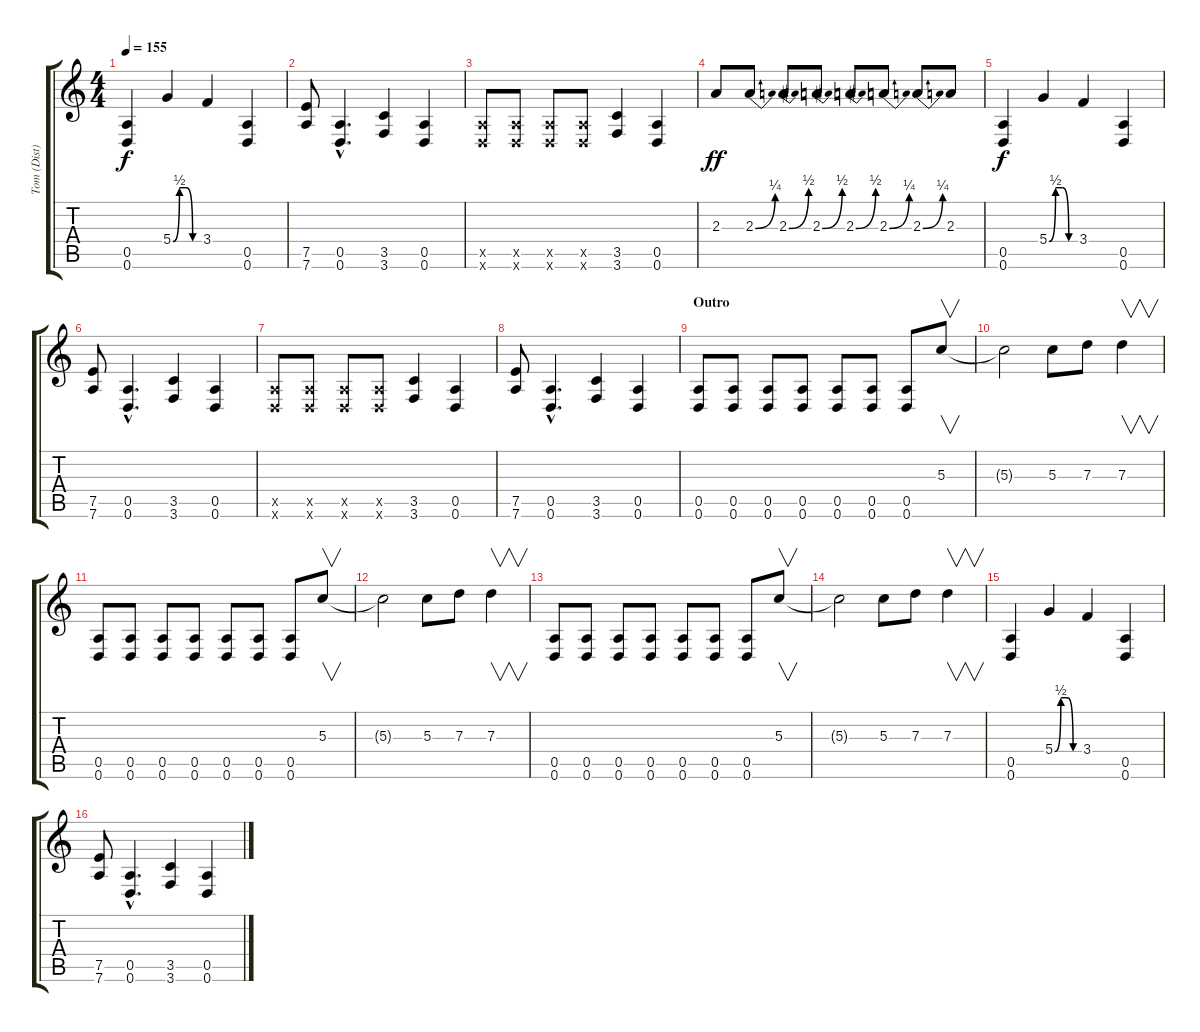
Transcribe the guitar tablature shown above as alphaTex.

\track ("Tom (Dist)" "Tom (Dist)") {instrument overdrivenguitar}
\staff {score tabs}
\tuning (E4 B3 G3 D3 A2 D2) {hide}
\ts (4 4)
\tempo 155
\clef g2
\ks c
(0.5 0.6).4{dy f} 5.4{be (custom 0 0 15 2 30 2 45 0 60 0)}.4 3.4.4 (0.5 0.6).4 |
(7.5 7.6).8 (0.5{hac} 0.6{hac}).4{d} (3.5 3.6).4 (0.5 0.6).4 |
(0.5{x} 0.6{x}).8 (0.5{x} 0.6{x}).8 (0.5{x} 0.6{x}).8 (0.5{x} 0.6{x}).8 (3.5 3.6).4 (0.5 0.6).4 |
2.3.8{dy ff} 2.3{be (bend 0 0 60 1)}.8 2.3{be (bend 0 0 60 2)}.8 2.3{be (bend 0 0 60 2)}.8 2.3{be (bend 0 0 60 2)}.8 2.3{be (bend 0 0 60 1)}.8 2.3{be (bend 0 0 60 1)}.8 2.3.8 |
(0.5 0.6).4{dy f} 5.4{be (custom 0 0 15 2 30 2 45 0 60 0)}.4 3.4.4 (0.5 0.6).4 |
(7.5 7.6).8 (0.5{hac} 0.6{hac}).4{d} (3.5 3.6).4 (0.5 0.6).4 |
(0.5{x} 0.6{x}).8 (0.5{x} 0.6{x}).8 (0.5{x} 0.6{x}).8 (0.5{x} 0.6{x}).8 (3.5 3.6).4 (0.5 0.6).4 |
(7.5 7.6).8 (0.5{hac} 0.6{hac}).4{d} (3.5 3.6).4 (0.5 0.6).4 |
\section ("" "Outro")
(0.5 0.6).8 (0.5 0.6).8 (0.5 0.6).8 (0.5 0.6).8 (0.5 0.6).8 (0.5 0.6).8 (0.5 0.6).8 5.3.8{v} |
5.3{t}.2 5.3.8 7.3.8 7.3.4{v} |
(0.5 0.6).8 (0.5 0.6).8 (0.5 0.6).8 (0.5 0.6).8 (0.5 0.6).8 (0.5 0.6).8 (0.5 0.6).8 5.3.8{v} |
5.3{t}.2 5.3.8 7.3.8 7.3.4{v} |
(0.5 0.6).8 (0.5 0.6).8 (0.5 0.6).8 (0.5 0.6).8 (0.5 0.6).8 (0.5 0.6).8 (0.5 0.6).8 5.3.8{v} |
5.3{t}.2 5.3.8 7.3.8 7.3.4{v} |
(0.5 0.6).4 5.4{be (custom 0 0 15 2 30 2 45 0 60 0)}.4 3.4.4 (0.5 0.6).4 |
(7.5 7.6).8 (0.5{hac} 0.6{hac}).4{d} (3.5 3.6).4 (0.5 0.6).4
